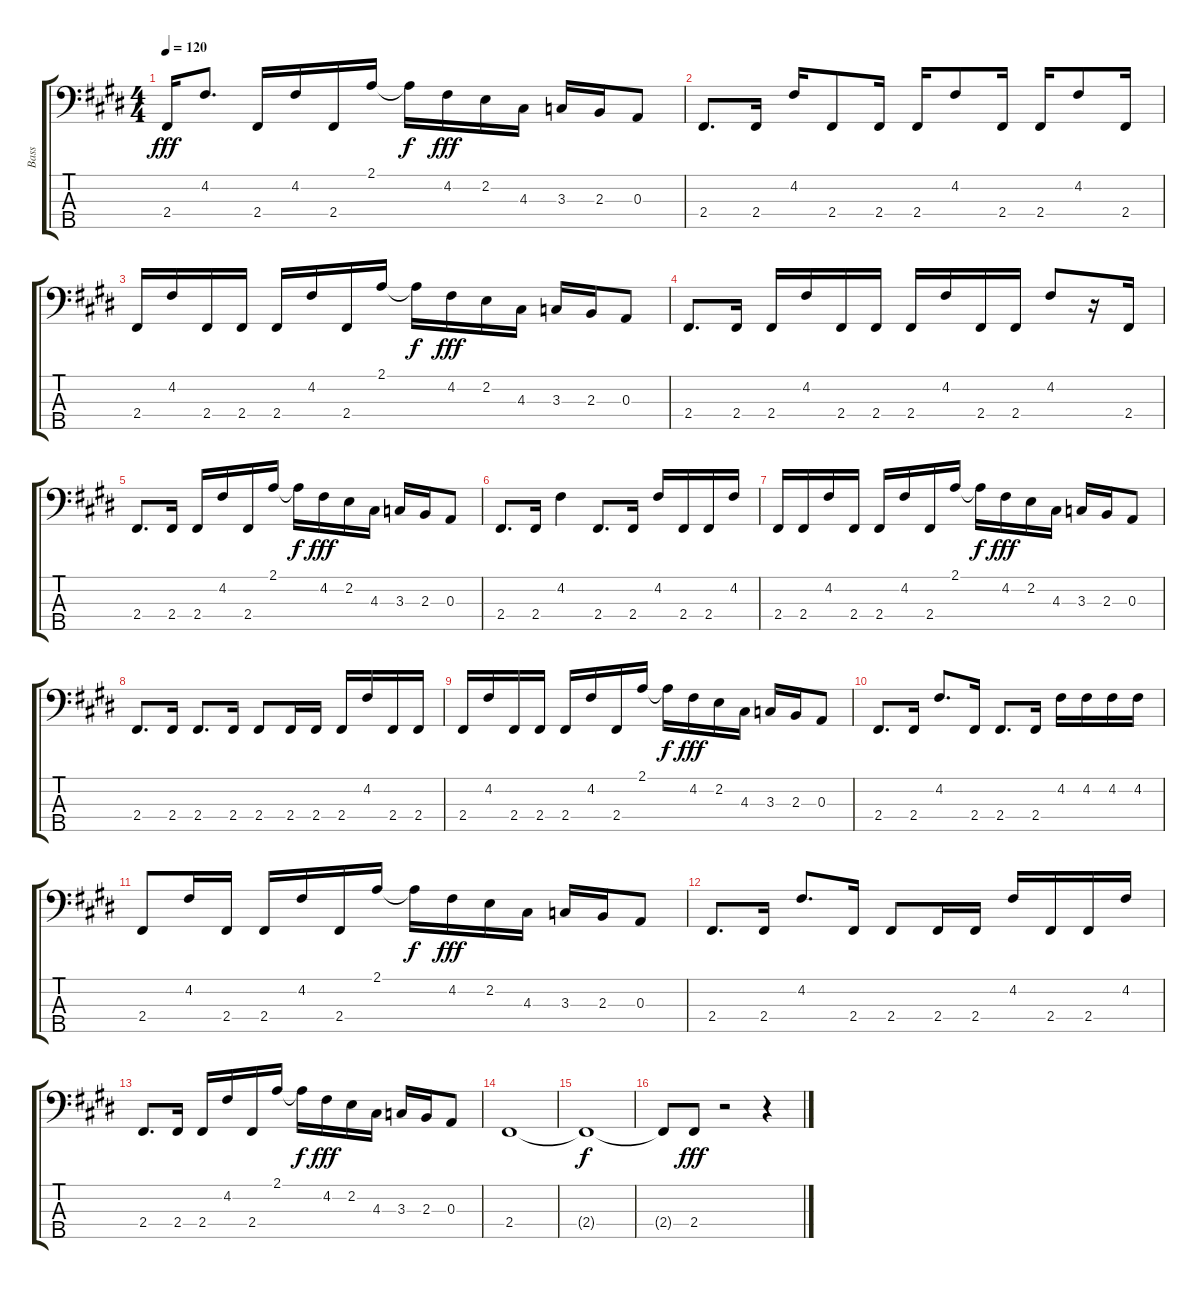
\track ("Bass" "Bass") {instrument electricbassfinger}
\staff {score tabs}
\tuning (G2 D2 A1 E1 B0) {hide}
\ts (4 4)
\tempo 120
\clef f4
\ks e
2.4.16{dy fff} 4.2.8{d} 2.4.16 4.2.16 2.4.16 2.1.16 2.1{t}.16{dy f} 4.2.16{dy fff} 2.2.16 4.3.16 3.3.16 2.3.16 0.3.8 |
2.4.8{d} 2.4.16 4.2.16 2.4.8 2.4.16 2.4.16 4.2.8 2.4.16 2.4.16 4.2.8 2.4.16 |
2.4.16 4.2.16 2.4.16 2.4.16 2.4.16 4.2.16 2.4.16 2.1.16 2.1{t}.16{dy f} 4.2.16{dy fff} 2.2.16 4.3.16 3.3.16 2.3.16 0.3.8 |
2.4.8{d} 2.4.16 2.4.16 4.2.16 2.4.16 2.4.16 2.4.16 4.2.16 2.4.16 2.4.16 4.2.8 r.16 2.4.16 |
2.4.8{d} 2.4.16 2.4.16 4.2.16 2.4.16 2.1.16 2.1{t}.16{dy f} 4.2.16{dy fff} 2.2.16 4.3.16 3.3.16 2.3.16 0.3.8 |
2.4.8{d} 2.4.16 4.2.4 2.4.8{d} 2.4.16 4.2.16 2.4.16 2.4.16 4.2.16 |
2.4.16 2.4.16 4.2.16 2.4.16 2.4.16 4.2.16 2.4.16 2.1.16 2.1{t}.16{dy f} 4.2.16{dy fff} 2.2.16 4.3.16 3.3.16 2.3.16 0.3.8 |
2.4.8{d} 2.4.16 2.4.8{d} 2.4.16 2.4.8 2.4.16 2.4.16 2.4.16 4.2.16 2.4.16 2.4.16 |
2.4.16 4.2.16 2.4.16 2.4.16 2.4.16 4.2.16 2.4.16 2.1.16 2.1{t}.16{dy f} 4.2.16{dy fff} 2.2.16 4.3.16 3.3.16 2.3.16 0.3.8 |
2.4.8{d} 2.4.16 4.2.8{d} 2.4.16 2.4.8{d} 2.4.16 4.2.16 4.2.16 4.2.16 4.2.16 |
2.4.8 4.2.16 2.4.16 2.4.16 4.2.16 2.4.16 2.1.16 2.1{t}.16{dy f} 4.2.16{dy fff} 2.2.16 4.3.16 3.3.16 2.3.16 0.3.8 |
2.4.8{d} 2.4.16 4.2.8{d} 2.4.16 2.4.8 2.4.16 2.4.16 4.2.16 2.4.16 2.4.16 4.2.16 |
2.4.8{d} 2.4.16 2.4.16 4.2.16 2.4.16 2.1.16 2.1{t}.16{dy f} 4.2.16{dy fff} 2.2.16 4.3.16 3.3.16 2.3.16 0.3.8 |
2.4.1 |
2.4{t}.1{dy f} |
2.4{t}.8 2.4.8{dy fff} r.2 r.4
